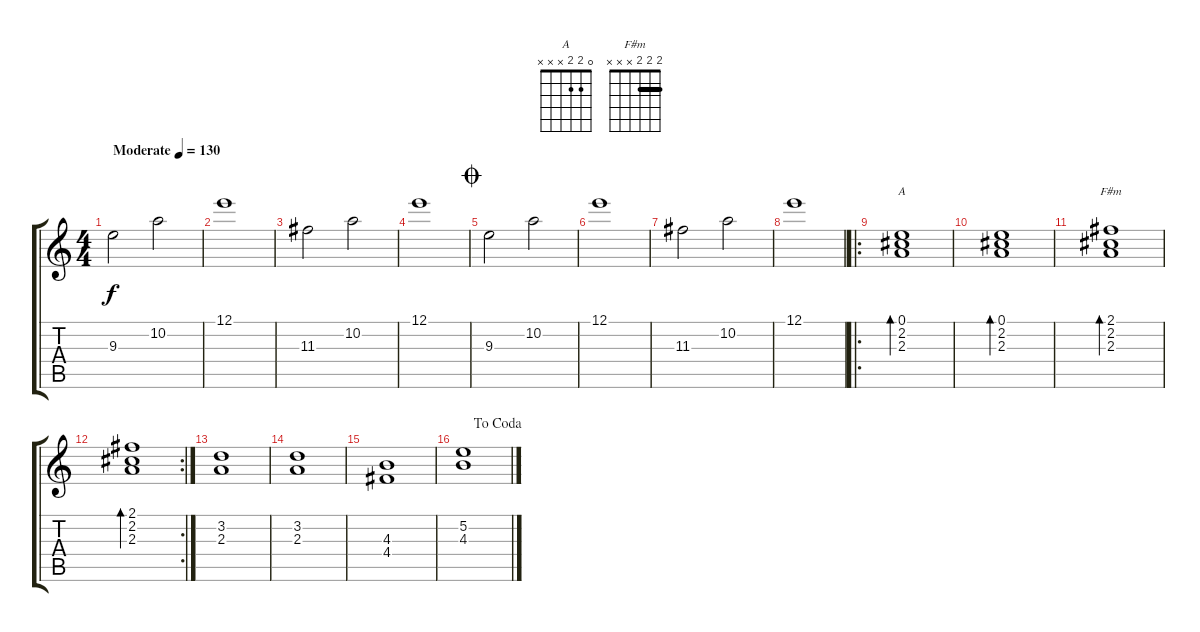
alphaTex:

\track "" {instrument distortionguitar}
\staff {score tabs}
\tuning (E4 B3 G3 D3 A2 E2) {hide}
\chord ("A" 0 2 2 x x x)
\chord ("F#m" 2 2 2 x x x) {barre 2}
\ts (4 4)
\tempo (130 "Moderate")
\clef g2
\ks c
9.3.2{dy f instrument distortionguitar} 10.2.2 |
12.1.1 |
11.3.2 10.2.2 |
12.1.1 |
\jump coda
9.3.2{instrument distortionguitar} 10.2.2 |
12.1.1 |
11.3.2 10.2.2 |
12.1.1 |
\ro
(0.1 2.2 2.3).1{bd 240 ch "A" instrument electricguitarclean} |
(0.1 2.2 2.3).1{bd 240} |
(2.1 2.2 2.3).1{bd 240 ch "F#m"} |
\rc 2
(2.1 2.2 2.3).1{bd 240} |
(3.2 2.3).1{instrument distortionguitar} |
(3.2 2.3).1 |
(4.3 4.4).1 |
\jump dacoda
(5.2 4.3).1
